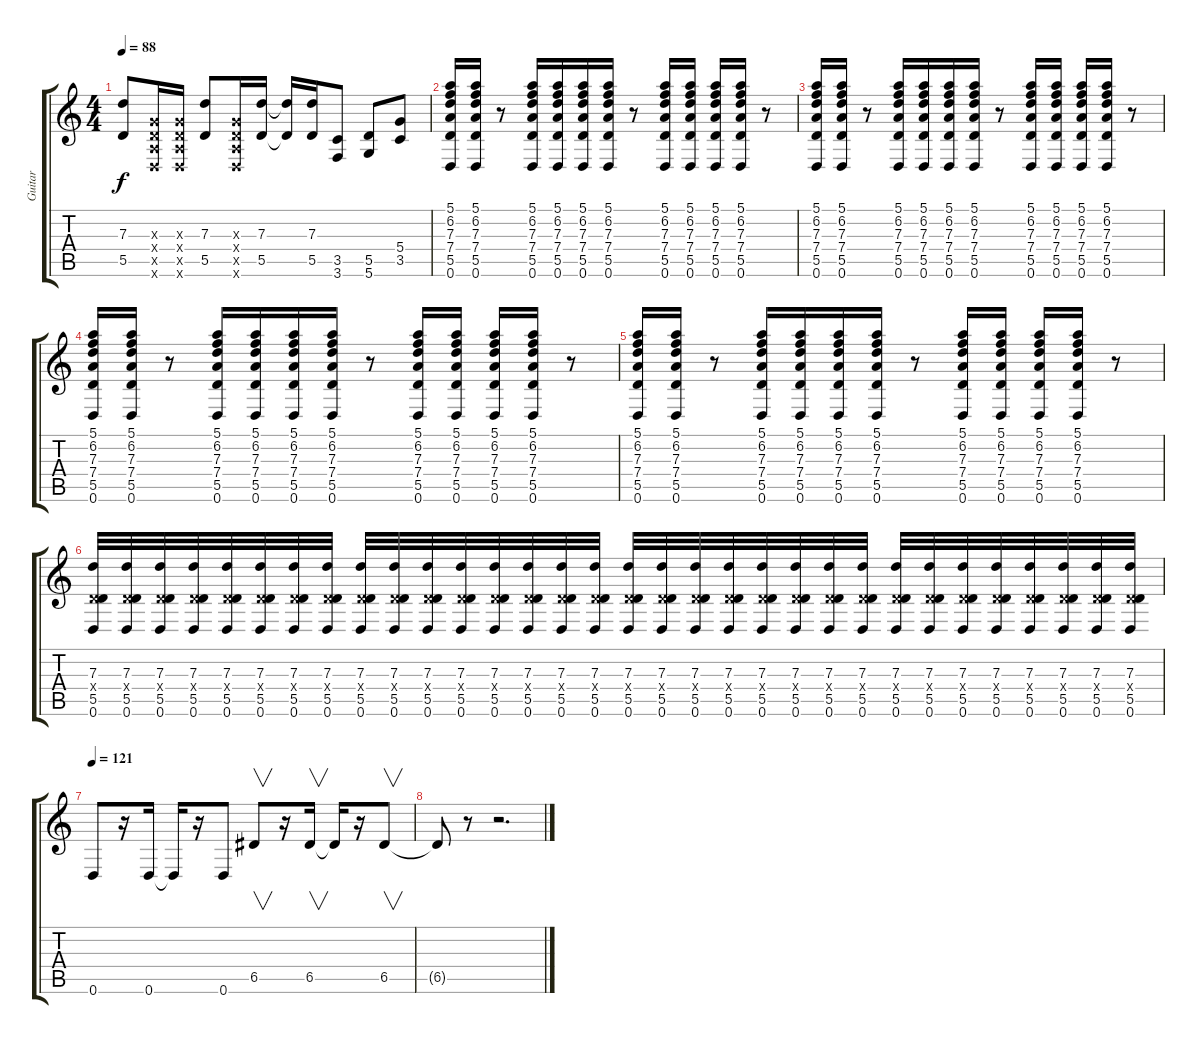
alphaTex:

\track ("Guitar" "Guitar") {instrument distortionguitar}
\staff {score tabs}
\tuning (E4 B3 G3 D3 A2 D2) {hide}
\ts (4 4)
\tempo 88
\clef g2
\ks c
(7.3 5.5).8{dy f} (0.3{x} 0.4{x} 0.5{x} 0.6{x}).16 (0.3{x} 0.4{x} 0.5{x} 0.6{x}).16 (7.3 5.5).8 (0.3{x} 0.4{x} 0.5{x} 0.6{x}).16 (7.3 5.5).16 (7.3{t} 5.5{t}).16 (7.3 5.5).16 (3.5 3.6).8 (5.5 5.6).8 (5.4 3.5).8 |
(5.1 6.2 7.3 7.4 5.5 0.6).16 (5.1 6.2 7.3 7.4 5.5 0.6).16 r.8 (5.1 6.2 7.3 7.4 5.5 0.6).16 (5.1 6.2 7.3 7.4 5.5 0.6).16 (5.1 6.2 7.3 7.4 5.5 0.6).16 (5.1 6.2 7.3 7.4 5.5 0.6).16 r.8 (5.1 6.2 7.3 7.4 5.5 0.6).16 (5.1 6.2 7.3 7.4 5.5 0.6).16 (5.1 6.2 7.3 7.4 5.5 0.6).16 (5.1 6.2 7.3 7.4 5.5 0.6).16 r.8 |
(5.1 6.2 7.3 7.4 5.5 0.6).16 (5.1 6.2 7.3 7.4 5.5 0.6).16 r.8 (5.1 6.2 7.3 7.4 5.5 0.6).16 (5.1 6.2 7.3 7.4 5.5 0.6).16 (5.1 6.2 7.3 7.4 5.5 0.6).16 (5.1 6.2 7.3 7.4 5.5 0.6).16 r.8 (5.1 6.2 7.3 7.4 5.5 0.6).16 (5.1 6.2 7.3 7.4 5.5 0.6).16 (5.1 6.2 7.3 7.4 5.5 0.6).16 (5.1 6.2 7.3 7.4 5.5 0.6).16 r.8 |
(5.1 6.2 7.3 7.4 5.5 0.6).16 (5.1 6.2 7.3 7.4 5.5 0.6).16 r.8 (5.1 6.2 7.3 7.4 5.5 0.6).16 (5.1 6.2 7.3 7.4 5.5 0.6).16 (5.1 6.2 7.3 7.4 5.5 0.6).16 (5.1 6.2 7.3 7.4 5.5 0.6).16 r.8 (5.1 6.2 7.3 7.4 5.5 0.6).16 (5.1 6.2 7.3 7.4 5.5 0.6).16 (5.1 6.2 7.3 7.4 5.5 0.6).16 (5.1 6.2 7.3 7.4 5.5 0.6).16 r.8 |
(5.1 6.2 7.3 7.4 5.5 0.6).16 (5.1 6.2 7.3 7.4 5.5 0.6).16 r.8 (5.1 6.2 7.3 7.4 5.5 0.6).16 (5.1 6.2 7.3 7.4 5.5 0.6).16 (5.1 6.2 7.3 7.4 5.5 0.6).16 (5.1 6.2 7.3 7.4 5.5 0.6).16 r.8 (5.1 6.2 7.3 7.4 5.5 0.6).16 (5.1 6.2 7.3 7.4 5.5 0.6).16 (5.1 6.2 7.3 7.4 5.5 0.6).16 (5.1 6.2 7.3 7.4 5.5 0.6).16 r.8 |
(7.3 0.4{x} 5.5 0.6).32 (7.3 0.4{x} 5.5 0.6).32 (7.3 0.4{x} 5.5 0.6).32 (7.3 0.4{x} 5.5 0.6).32 (7.3 0.4{x} 5.5 0.6).32 (7.3 0.4{x} 5.5 0.6).32 (7.3 0.4{x} 5.5 0.6).32 (7.3 0.4{x} 5.5 0.6).32 (7.3 0.4{x} 5.5 0.6).32 (7.3 0.4{x} 5.5 0.6).32 (7.3 0.4{x} 5.5 0.6).32 (7.3 0.4{x} 5.5 0.6).32 (7.3 0.4{x} 5.5 0.6).32 (7.3 0.4{x} 5.5 0.6).32 (7.3 0.4{x} 5.5 0.6).32 (7.3 0.4{x} 5.5 0.6).32 (7.3 0.4{x} 5.5 0.6).32 (7.3 0.4{x} 5.5 0.6).32 (7.3 0.4{x} 5.5 0.6).32 (7.3 0.4{x} 5.5 0.6).32 (7.3 0.4{x} 5.5 0.6).32 (7.3 0.4{x} 5.5 0.6).32 (7.3 0.4{x} 5.5 0.6).32 (7.3 0.4{x} 5.5 0.6).32 (7.3 0.4{x} 5.5 0.6).32 (7.3 0.4{x} 5.5 0.6).32 (7.3 0.4{x} 5.5 0.6).32 (7.3 0.4{x} 5.5 0.6).32 (7.3 0.4{x} 5.5 0.6).32 (7.3 0.4{x} 5.5 0.6).32 (7.3 0.4{x} 5.5 0.6).32 (7.3 0.4{x} 5.5 0.6).32 |
\tempo 121
0.6.8 r.16 0.6.16 0.6{t}.16 r.16 0.6.8 6.5.8{v} r.16 6.5.16{v} 6.5{t}.16 r.16 6.5.8{v} |
6.5{t}.8 r.8 r.2{d}
